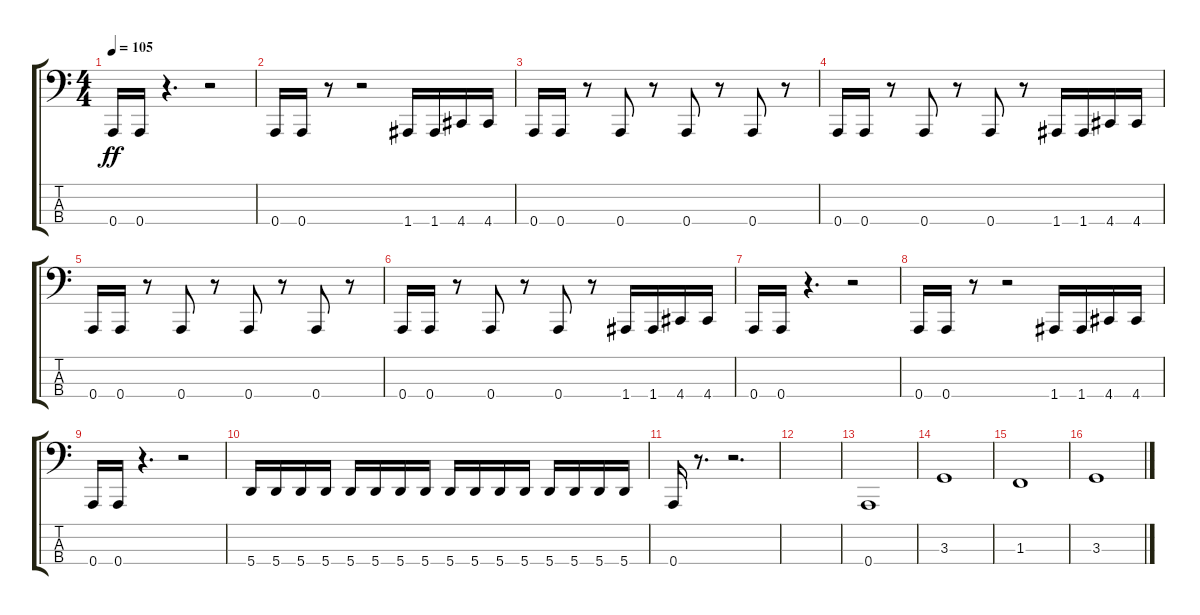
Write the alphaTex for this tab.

\track "" {instrument electricbassfinger}
\staff {score tabs}
\tuning (D2 A1 E1 A0) {hide}
\ts (4 4)
\tempo 105
\clef f4
\ks c
0.4.16{dy ff} 0.4.16 r.4{d} r.2 |
0.4.16 0.4.16 r.8 r.2 1.4.16 1.4.16 4.4.16 4.4.16 |
0.4.16 0.4.16 r.8 0.4.8 r.8 0.4.8 r.8 0.4.8 r.8 |
0.4.16 0.4.16 r.8 0.4.8 r.8 0.4.8 r.8 1.4.16 1.4.16 4.4.16 4.4.16 |
0.4.16 0.4.16 r.8 0.4.8 r.8 0.4.8 r.8 0.4.8 r.8 |
0.4.16 0.4.16 r.8 0.4.8 r.8 0.4.8 r.8 1.4.16 1.4.16 4.4.16 4.4.16 |
0.4.16 0.4.16 r.4{d} r.2 |
0.4.16 0.4.16 r.8 r.2 1.4.16 1.4.16 4.4.16 4.4.16 |
0.4.16 0.4.16 r.4{d} r.2 |
5.4.16 5.4.16 5.4.16 5.4.16 5.4.16 5.4.16 5.4.16 5.4.16 5.4.16 5.4.16 5.4.16 5.4.16 5.4.16 5.4.16 5.4.16 5.4.16 |
\section ("" "")
0.4.16 r.8{d} r.2{d} |
|
0.4.1 |
3.3.1 |
1.3.1 |
3.3.1
